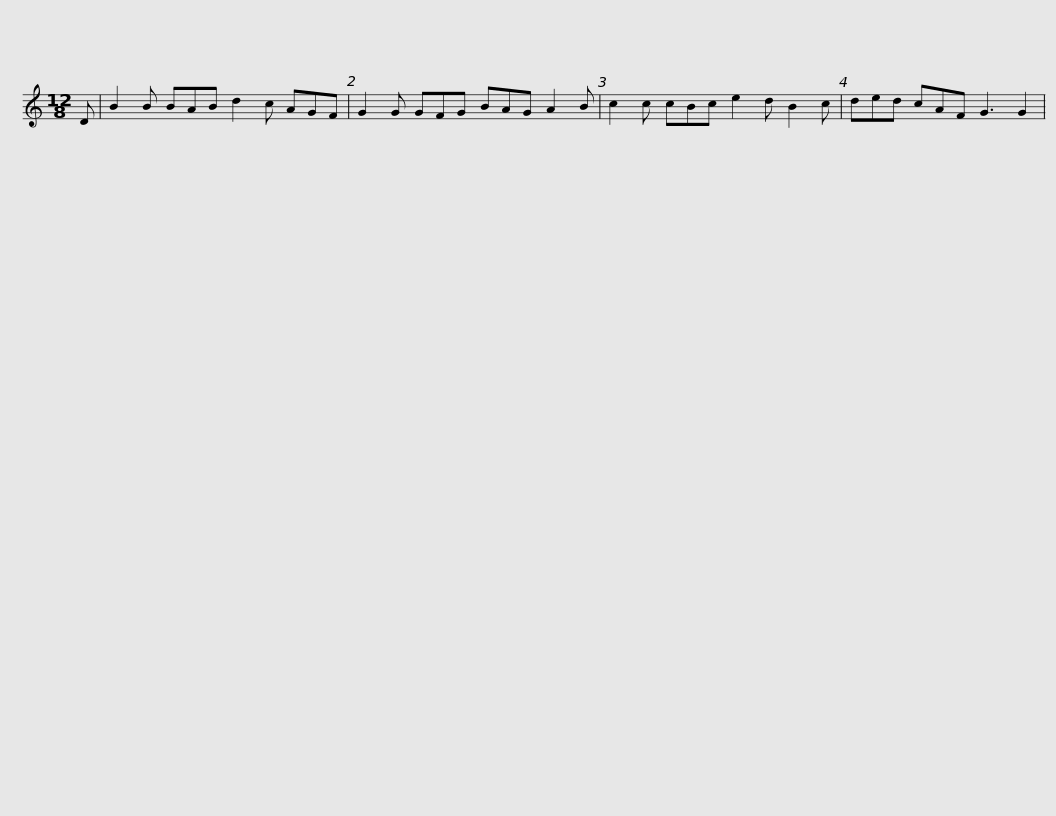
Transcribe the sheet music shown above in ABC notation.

X:1
L:1/8
M:12/8
I:linebreak $
K:C
V:1 treble
V:1
 D | B2 B BAB d2 c AGF | G2 G GFG BAG A2 B | c2 c cBc e2 d B2 c | ded cAF G3 G2 | %5
